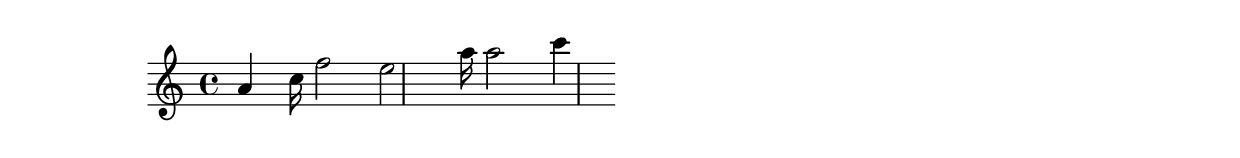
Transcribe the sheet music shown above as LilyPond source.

%{
Welcome to LilyPond
===================

Congratulations, LilyPond has been installed successfully.

Now to take it for the first test run.

  1. Save this file

  2. Select

       Compile > Typeset file

  from the menu.

  The file is processed, and

  3.  The PDF viewer will pop up. Click one of the noteheads.


That's it.  For more information, visit http://lilypond.org .

%}

\version "2.20.0"  % necessary for upgrading to future LilyPond versions.

\relative {
a'4 c16 f2 e2 a16 a2 c4 
}
